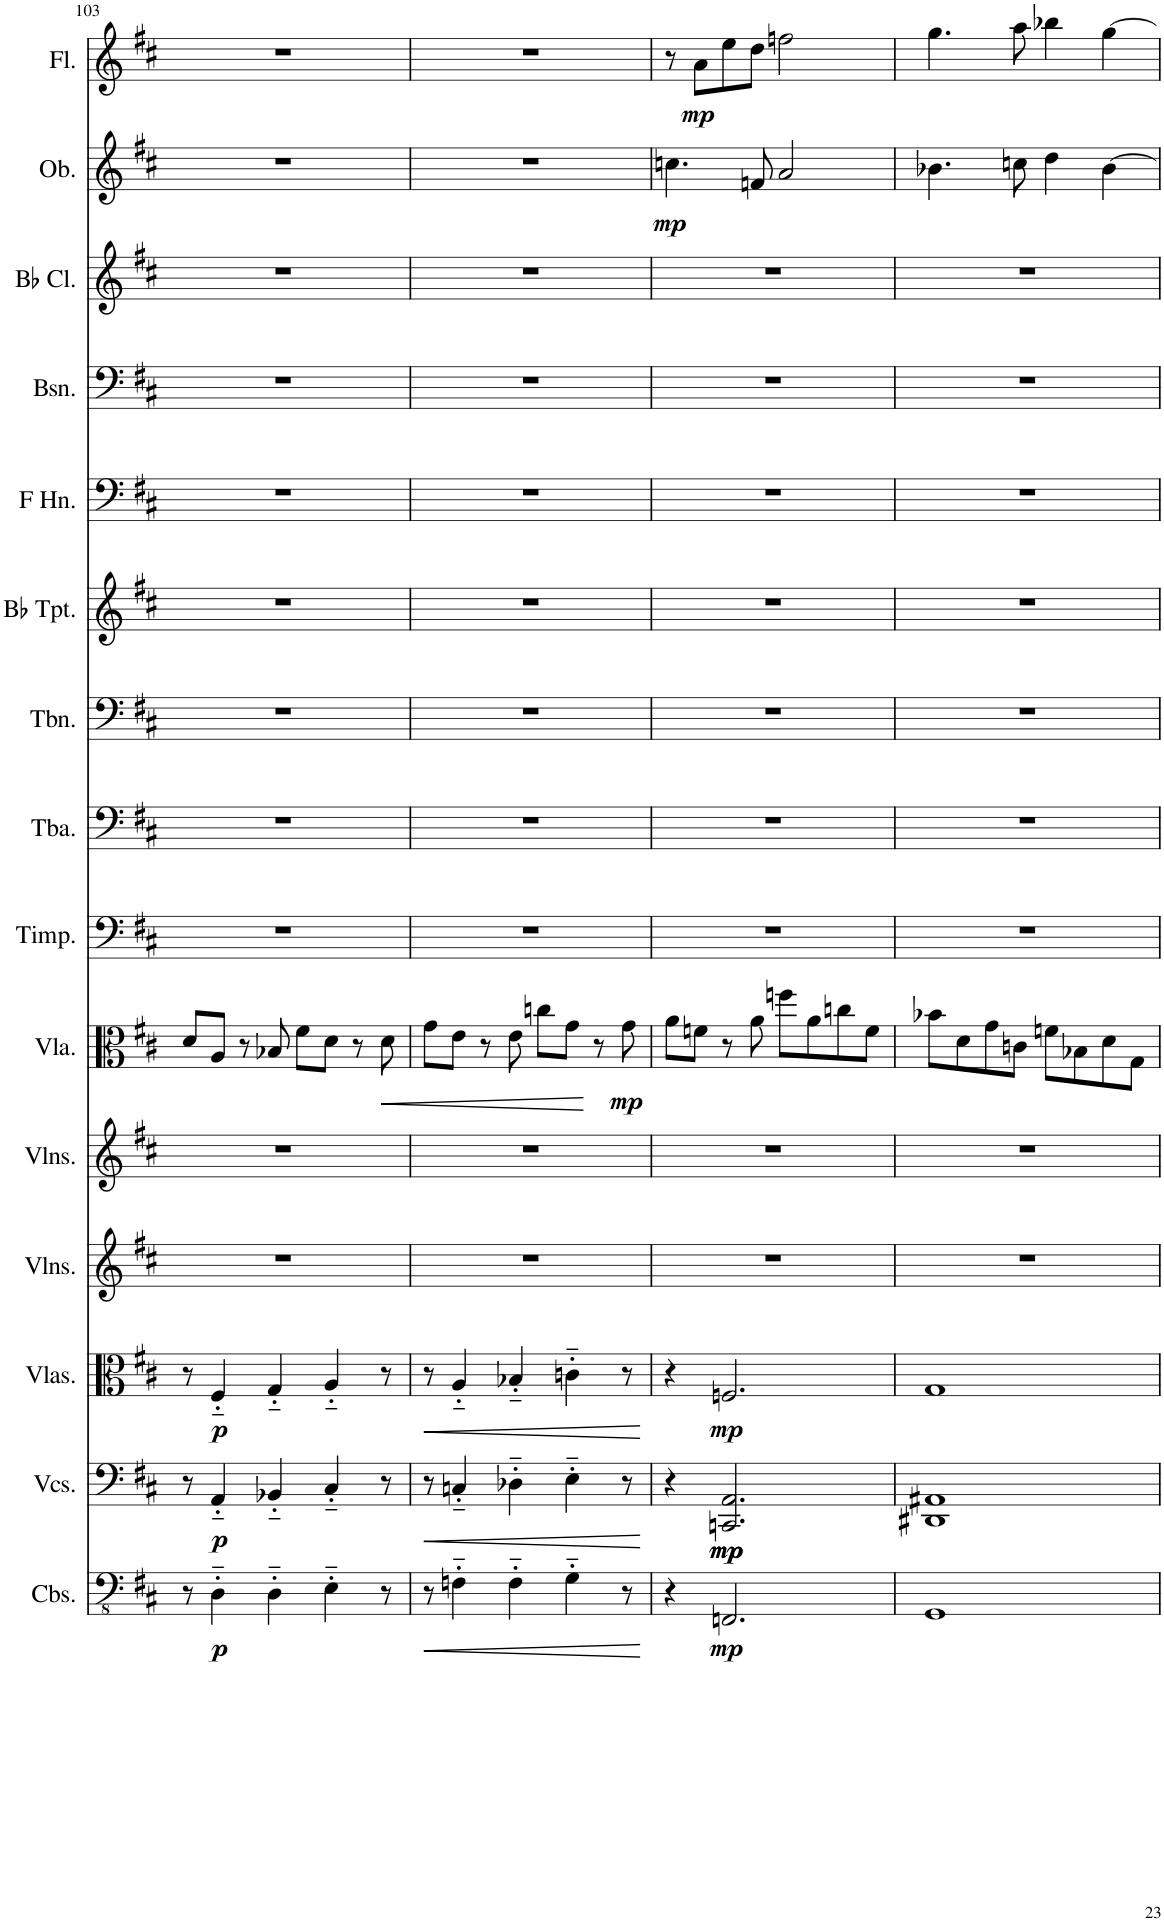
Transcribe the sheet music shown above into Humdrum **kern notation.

**kern	**dynam	**kern	**dynam	**kern	**dynam	**kern	**kern	**kern	**dynam	**kern	**kern	**kern	**kern	**kern	**kern	**kern	**kern	**dynam	**kern	**dynam
*part15	*part15	*part14	*part14	*part13	*part13	*part12	*part11	*part10	*part10	*part9	*part8	*part7	*part6	*part5	*part4	*part3	*part2	*part2	*part1	*part1
*staff15	*staff15	*staff14	*staff14	*staff13	*staff13	*staff12	*staff11	*staff10	*staff10	*staff9	*staff8	*staff7	*staff6	*staff5	*staff4	*staff3	*staff2	*staff2	*staff1	*staff1
*I"Contrabasses	*	*I"Violoncellos	*	*I"Violas	*	*I"Violins	*I"Violins	*I"Viola	*	*I"Timpani	*I"Tuba	*I"Trombone	*I"Bb Trumpet	*I"Horn in F	*I"Bassoon	*I"Bb Clarinet	*I"Oboe	*	*I"Flute	*
*I'Cbs.	*	*I'Vcs.	*	*I'Vlas.	*	*I'Vlns.	*I'Vlns.	*I'Vla.	*	*I'Timp.	*I'Tba.	*I'Tbn.	*I'Bb Tpt.	*	*I'Bsn.	*I'Bb Cl.	*I'Ob.	*	*I'Fl.	*
!!LO:PB:g=z
*clefFv4	*	*clefF4	*	*clefC3	*	*clefG2	*clefG2	*clefC3	*	*clefF4	*clefF4	*clefF4	*clefG2	*clefF4	*clefF4	*clefG2	*clefG2	*	*clefG2	*
*	*	*	*	*	*	*	*	*	*	*	*	*	*ITrd1c2	*ITrd4c7	*	*ITrd1c2	*	*	*	*
*k[f#c#]	*	*k[f#c#]	*	*k[f#c#]	*	*k[f#c#]	*k[f#c#]	*k[f#c#]	*	*k[f#c#]	*k[f#c#]	*k[f#c#]	*k[f#c#]	*k[f#c#]	*k[f#c#]	*k[f#c#]	*k[f#c#]	*	*k[f#c#]	*
*M4/4	*	*M4/4	*	*M4/4	*	*M4/4	*M4/4	*M4/4	*	*M4/4	*M4/4	*M4/4	*M4/4	*M4/4	*M4/4	*M4/4	*M4/4	*	*M4/4	*
=103	=103	=103	=103	=103	=103	=103	=103	=103	=103	=103	=103	=103	=103	=103	=103	=103	=103	=103	=103	=103
8r	.	8r	.	8r	.	1r	1r	8d/L	.	1r	1r	1r	1r	1r	1r	1r	1r	.	1r	.
!	!LO:DY:b	!	!LO:DY:b	!	!LO:DY:b	!	!	!	!	!	!	!	!	!	!	!	!	!	!	!
4DD'~\	p	4AA'~/	p	4F#'~/	p	.	.	8A/J	.	.	.	.	.	.	.	.	.	.	.	.
.	.	.	.	.	.	.	.	8r	.	.	.	.	.	.	.	.	.	.	.	.
4DD'~\	.	4BB-X'~/	.	4G'~/	.	.	.	8B-X/	.	.	.	.	.	.	.	.	.	.	.	.
.	.	.	.	.	.	.	.	8f#\L	.	.	.	.	.	.	.	.	.	.	.	.
4EE'~\	.	4C#'~/	.	4A'~/	.	.	.	8d\J	.	.	.	.	.	.	.	.	.	.	.	.
.	.	.	.	.	.	.	.	8r	.	.	.	.	.	.	.	.	.	.	.	.
!	!	!	!	!	!	!	!	!	!LO:HP:b	!	!	!	!	!	!	!	!	!	!	!
8r	.	8r	.	8r	.	.	.	8d\	<	.	.	.	.	.	.	.	.	.	.	.
=104	=104	=104	=104	=104	=104	=104	=104	=104	=104	=104	=104	=104	=104	=104	=104	=104	=104	=104	=104	=104
!	!LO:HP:b	!	!LO:HP:b	!	!LO:HP:b	!	!	!	!	!	!	!	!	!	!	!	!	!	!	!
8r	<	8r	<	8r	<	1r	1r	8g\L	.	1r	1r	1r	1r	1r	1r	1r	1r	.	1r	.
4FFn'~\	.	4Cn'~/	.	4A'~/	.	.	.	8e\J	.	.	.	.	.	.	.	.	.	.	.	.
.	.	.	.	.	.	.	.	8r	.	.	.	.	.	.	.	.	.	.	.	.
4FF'~\	.	4D-X'~\	.	4B-X'~/	.	.	.	8e\	.	.	.	.	.	.	.	.	.	.	.	.
.	.	.	.	.	.	.	.	8ccn\L	.	.	.	.	.	.	.	.	.	.	.	.
4GG'~\	.	4E'~\	.	4cn'~\	.	.	.	8g\J	.	.	.	.	.	.	.	.	.	.	.	.
.	.	.	.	.	.	.	.	8r	[	.	.	.	.	.	.	.	.	.	.	.
!	!	!	!	!	!	!	!	!	!LO:DY:b	!	!	!	!	!	!	!	!	!	!	!
8r	.	8r	.	8r	.	.	.	8g\	mp	.	.	.	.	.	.	.	.	.	.	.
.	[	.	[	.	[	.	.	.	.	.	.	.	.	.	.	.	.	.	.	.
=105	=105	=105	=105	=105	=105	=105	=105	=105	=105	=105	=105	=105	=105	=105	=105	=105	=105	=105	=105	=105
!	!	!	!	!	!	!	!	!	!	!	!	!	!	!	!	!	!	!LO:DY:b	!	!
4r	.	4r	.	4r	.	1r	1r	8a\L	.	1r	1r	1r	1r	1r	1r	1r	4.ccn\	mp	8r	.
!	!	!	!	!	!	!	!	!	!	!	!	!	!	!	!	!	!	!	!	!LO:DY:b
.	.	.	.	.	.	.	.	8fn\J	.	.	.	.	.	.	.	.	.	.	8a\L	mp
!	!LO:DY:b	!	!LO:DY:b	!	!	!	!	!	!	!	!	!	!	!	!	!	!	!	!	!
!	!	!	!LO:DY:n=1:b	!	!LO:DY:b	!	!	!	!	!	!	!	!	!	!	!	!	!	!	!
2.FFFn/	mp	2.CCn/ 2.AA/	mp mp	2.Fn/	mp	.	.	8r	.	.	.	.	.	.	.	.	.	.	8ee\	.
.	.	.	.	.	.	.	.	8a\	.	.	.	.	.	.	.	.	8fn/	.	8dd\J	.
.	.	.	.	.	.	.	.	8ffn\L	.	.	.	.	.	.	.	.	2a/	.	2ffn\	.
.	.	.	.	.	.	.	.	8a\	.	.	.	.	.	.	.	.	.	.	.	.
.	.	.	.	.	.	.	.	8ccn\	.	.	.	.	.	.	.	.	.	.	.	.
.	.	.	.	.	.	.	.	8f\J	.	.	.	.	.	.	.	.	.	.	.	.
=106	=106	=106	=106	=106	=106	=106	=106	=106	=106	=106	=106	=106	=106	=106	=106	=106	=106	=106	=106	=106
1GGG	.	1DD#X 1AA#X	.	1G	.	1r	1r	8b-X\L	.	1r	1r	1r	1r	1r	1r	1r	4.b-X\	.	4.gg\	.
.	.	.	.	.	.	.	.	8d\	.	.	.	.	.	.	.	.	.	.	.	.
.	.	.	.	.	.	.	.	8g\	.	.	.	.	.	.	.	.	.	.	.	.
.	.	.	.	.	.	.	.	8cn\J	.	.	.	.	.	.	.	.	8ccn\	.	8aa\	.
.	.	.	.	.	.	.	.	8fn\L	.	.	.	.	.	.	.	.	4dd\	.	4bb-X\	.
.	.	.	.	.	.	.	.	8B-X\	.	.	.	.	.	.	.	.	.	.	.	.
.	.	.	.	.	.	.	.	8d\	.	.	.	.	.	.	.	.	[4b-\	.	[4gg\	.
.	.	.	.	.	.	.	.	8G\J	.	.	.	.	.	.	.	.	.	.	.	.
=	=	=	=	=	=	=	=	=	=	=	=	=	=	=	=	=	=	=	=	=
*-	*-	*-	*-	*-	*-	*-	*-	*-	*-	*-	*-	*-	*-	*-	*-	*-	*-	*-	*-	*-
